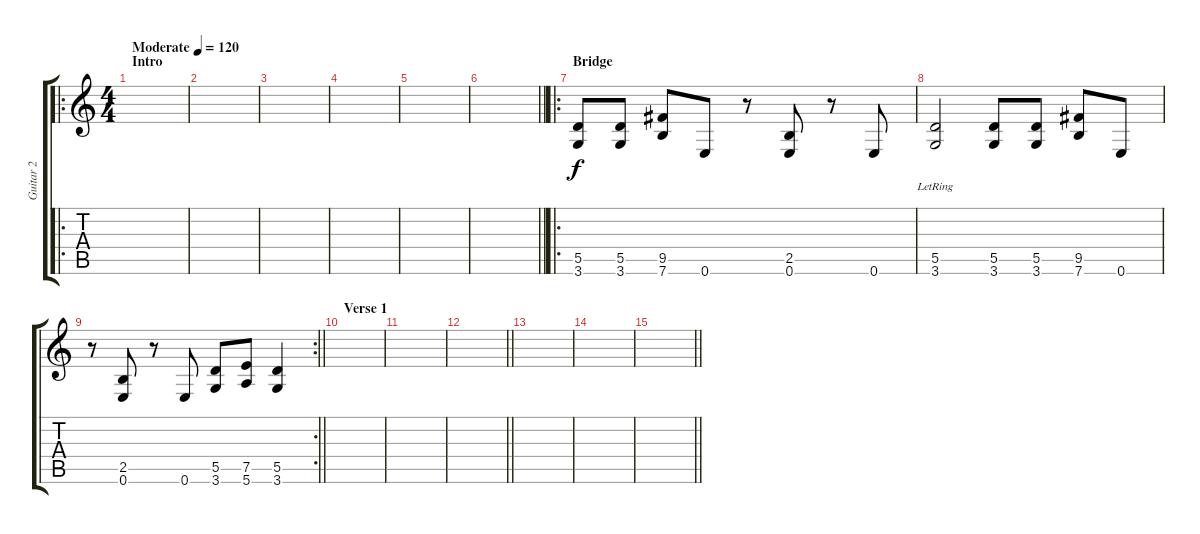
\track ("Guitar 2" "Guitar 2") {instrument overdrivenguitar}
\staff {score tabs}
\tuning (E4 B3 G3 D3 A2 E2) {hide}
\ro
\ts (4 4)
\section ("" "Intro")
\tempo (120 "Moderate")
\clef g2
\ks c
|
|
|
|
|
\barLineRight lightlight
|
\ro
\section ("" "Bridge")
(5.5 3.6).8 (5.5 3.6).8 (9.5 7.6).8 0.6.8 r.8 (2.5 0.6).8 r.8 0.6.8 |
(5.5{lr} 3.6{lr}).2 (5.5 3.6).8 (5.5 3.6).8 (9.5 7.6).8 0.6.8 |
\rc 2
\barLineRight lightlight
r.8 (2.5 0.6).8 r.8 0.6.8 (5.5 3.6).8 (7.5 5.6).8 (5.5 3.6).4 |
\section ("" "Verse 1")
|
|
\barLineRight lightlight
|
|
|
\barLineRight lightlight
